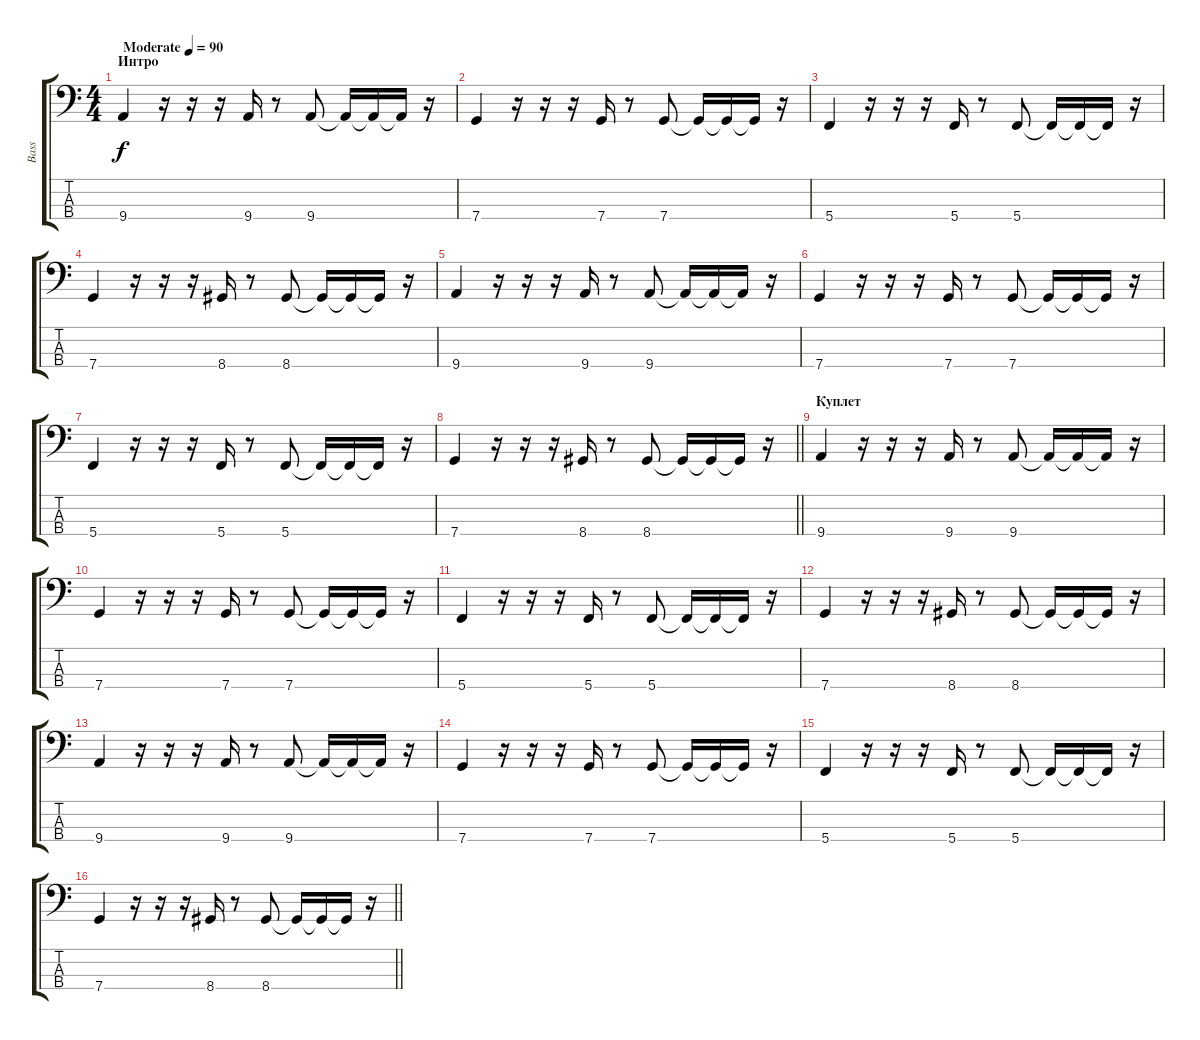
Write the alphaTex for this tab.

\track ("Bass" "Bass") {instrument electricbasspick}
\staff {score tabs}
\tuning (F2 C2 G1 C1) {hide}
\ts (4 4)
\section ("" "Интро")
\tempo (90 "Moderate")
\clef f4
\ks c
9.4.4{dy f instrument electricbasspick} r.16 r.16 r.16 9.4.16 r.8 9.4.8 9.4{t}.16 9.4{t}.16 9.4{t}.16 r.16 |
7.4.4 r.16 r.16 r.16 7.4.16 r.8 7.4.8 7.4{t}.16 7.4{t}.16 7.4{t}.16 r.16 |
5.4.4 r.16 r.16 r.16 5.4.16 r.8 5.4.8 5.4{t}.16 5.4{t}.16 5.4{t}.16 r.16 |
7.4.4 r.16 r.16 r.16 8.4.16 r.8 8.4.8 8.4{t}.16 8.4{t}.16 8.4{t}.16 r.16 |
9.4.4 r.16 r.16 r.16 9.4.16 r.8 9.4.8 9.4{t}.16 9.4{t}.16 9.4{t}.16 r.16 |
7.4.4 r.16 r.16 r.16 7.4.16 r.8 7.4.8 7.4{t}.16 7.4{t}.16 7.4{t}.16 r.16 |
5.4.4 r.16 r.16 r.16 5.4.16 r.8 5.4.8 5.4{t}.16 5.4{t}.16 5.4{t}.16 r.16 |
\barLineRight lightlight
7.4.4 r.16 r.16 r.16 8.4.16 r.8 8.4.8 8.4{t}.16 8.4{t}.16 8.4{t}.16 r.16 |
\section ("" "Куплет")
9.4.4 r.16 r.16 r.16 9.4.16 r.8 9.4.8 9.4{t}.16 9.4{t}.16 9.4{t}.16 r.16 |
7.4.4 r.16 r.16 r.16 7.4.16 r.8 7.4.8 7.4{t}.16 7.4{t}.16 7.4{t}.16 r.16 |
5.4.4 r.16 r.16 r.16 5.4.16 r.8 5.4.8 5.4{t}.16 5.4{t}.16 5.4{t}.16 r.16 |
7.4.4 r.16 r.16 r.16 8.4.16 r.8 8.4.8 8.4{t}.16 8.4{t}.16 8.4{t}.16 r.16 |
9.4.4 r.16 r.16 r.16 9.4.16 r.8 9.4.8 9.4{t}.16 9.4{t}.16 9.4{t}.16 r.16 |
7.4.4 r.16 r.16 r.16 7.4.16 r.8 7.4.8 7.4{t}.16 7.4{t}.16 7.4{t}.16 r.16 |
5.4.4 r.16 r.16 r.16 5.4.16 r.8 5.4.8 5.4{t}.16 5.4{t}.16 5.4{t}.16 r.16 |
\barLineRight lightlight
7.4.4 r.16 r.16 r.16 8.4.16 r.8 8.4.8 8.4{t}.16 8.4{t}.16 8.4{t}.16 r.16
